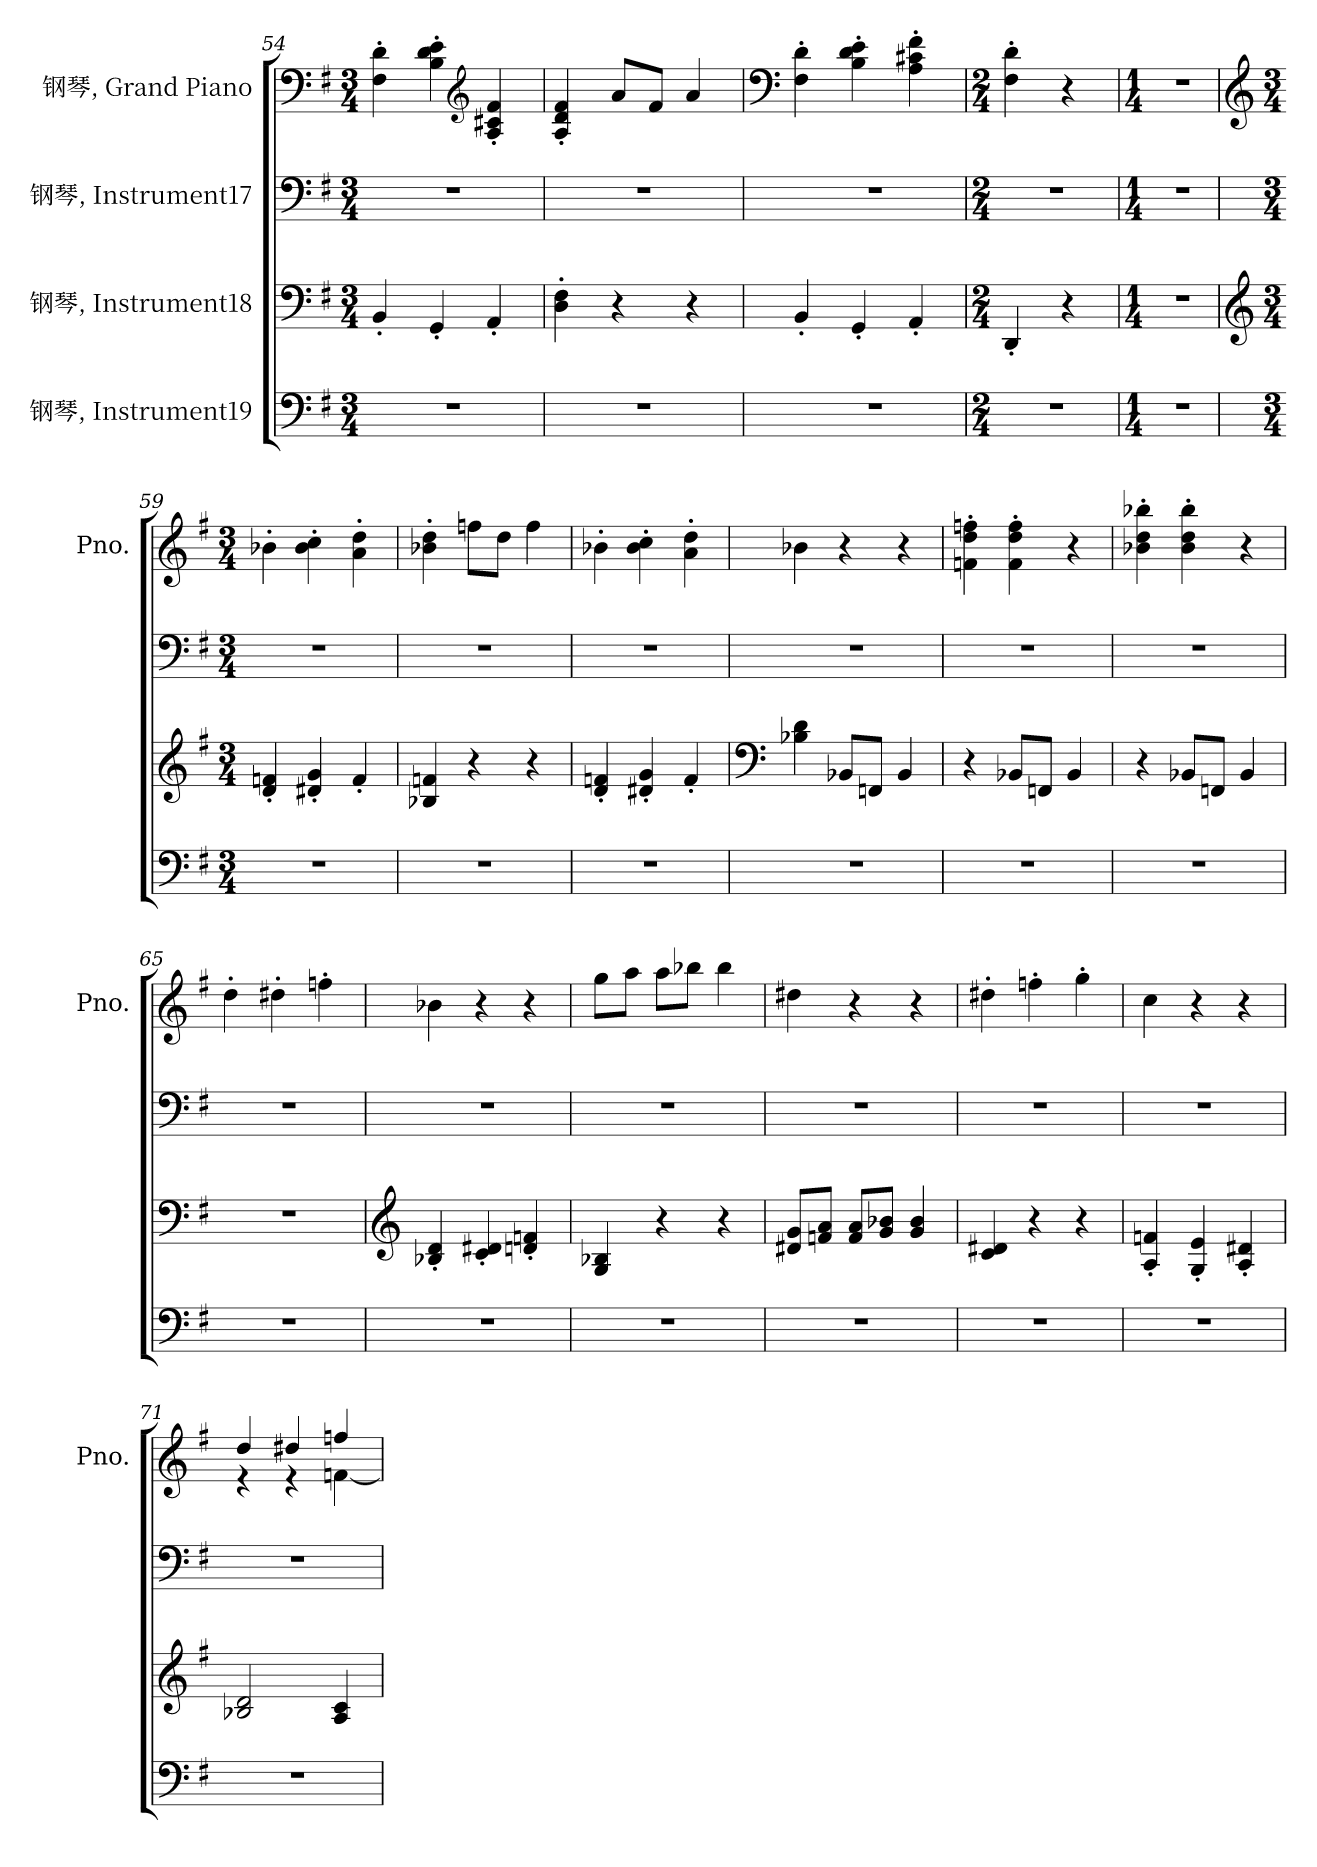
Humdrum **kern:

**kern	**kern	**kern	**kern
*part4	*part3	*part2	*part1
*staff4	*staff3	*staff2	*staff1
*I"钢琴, Instrument19	*I"钢琴, Instrument18	*I"钢琴, Instrument17	*I"钢琴, Grand Piano
*	*	*	*I'Pno.
!!LO:PB:g=z
*clefF4	*clefF4	*clefF4	*clefF4
*k[f#]	*k[f#]	*k[f#]	*k[f#]
*M3/4	*M3/4	*M3/4	*M3/4
=54	=54	=54	=54
2.r	4BB'/	2.r	4F#\' 4d\'
.	4GG'/	.	4B\' 4d\' 4e\'
*	*	*	*clefG2
.	4AA'/	.	4A/' 4c#X/' 4f#/'
=55	=55	=55	=55
2.r	4D\' 4F#\'	2.r	4A/' 4d/' 4f#/'
.	4r	.	8a/L
.	.	.	8f#/J
.	4r	.	4a/
=56	=56	=56	=56
*	*	*	*clefF4
2.r	4BB'/	2.r	4F#\' 4d\'
.	4GG'/	.	4B\' 4d\' 4e\'
.	4AA'/	.	4A\' 4c#X\' 4f#\'
=57	=57	=57	=57
*M2/4	*M2/4	*M2/4	*M2/4
2r	4DD'/	2r	4F#\' 4d\'
.	4r	.	4r
=58	=58	=58	=58
*M1/4	*M1/4	*M1/4	*M1/4
4r	4r	4r	4r
=59	=59	=59	=59
*	*clefG2	*	*clefG2
*M3/4	*M3/4	*M3/4	*M3/4
2.r	4d/' 4fn/'	2.r	4b-X'\
.	4d#X/' 4g/'	.	4b-\' 4cc\'
.	4f'/	.	4a\' 4dd\'
=60	=60	=60	=60
2.r	4B-X/ 4fn/	2.r	4b-X\' 4dd\'
.	4r	.	8ffn\L
.	.	.	8dd\J
.	4r	.	4ff\
!!LO:LB:g=z
=61	=61	=61	=61
2.r	4d/' 4fn/'	2.r	4b-X'\
.	4d#X/' 4g/'	.	4b-\' 4cc\'
.	4f'/	.	4a\' 4dd\'
=62	=62	=62	=62
*	*clefF4	*	*
2.r	4B-X\ 4d\	2.r	4b-X\
.	8BB-X/L	.	4r
.	8FFn/J	.	.
.	4BB-/	.	4r
=63	=63	=63	=63
2.r	4r	2.r	4fn\' 4dd\' 4ffn\'
.	8BB-X/L	.	4f\' 4dd\' 4ff\'
.	8FFn/J	.	.
.	4BB-/	.	4r
=64	=64	=64	=64
2.r	4r	2.r	4b-X\' 4dd\' 4bb-X\'
.	8BB-X/L	.	4b-\' 4dd\' 4bb-\'
.	8FFn/J	.	.
.	4BB-/	.	4r
=65	=65	=65	=65
2.r	2.r	2.r	4dd'\
.	.	.	4dd#X'\
.	.	.	4ffn'\
=66	=66	=66	=66
*	*clefG2	*	*
2.r	4B-X/' 4d/'	2.r	4b-X\
.	4c/' 4d#X/'	.	4r
.	4dn/' 4fn/'	.	4r
!!LO:LB:g=z
=67	=67	=67	=67
2.r	4G/ 4B-X/	2.r	8gg\L
.	.	.	8aa\J
.	4r	.	8aa\L
.	.	.	8bb-X\J
.	4r	.	4bb-\
=68	=68	=68	=68
2.r	8d#X/ 8g/L	2.r	4dd#X\
.	8fn/ 8a/J	.	.
.	8f/ 8a/L	.	4r
.	8g/ 8b-X/J	.	.
.	4g/ 4b-/	.	4r
=69	=69	=69	=69
2.r	4c/ 4d#X/	2.r	4dd#X'\
.	4r	.	4ffn'\
.	4r	.	4gg'\
=70	=70	=70	=70
2.r	4A/' 4fn/'	2.r	4cc\
.	4G/' 4e/'	.	4r
.	4A/' 4d#X/'	.	4r
=71	=71	=71	=71
*	*	*	*^
2.r	2B-X/ 2d/	2.r	4dd/	4r
.	.	.	4dd#X/	4r
.	4A/ 4c/	.	4ffn/	[4fn\
*	*	*	*v	*v
=	=	=	=
*-	*-	*-	*-
